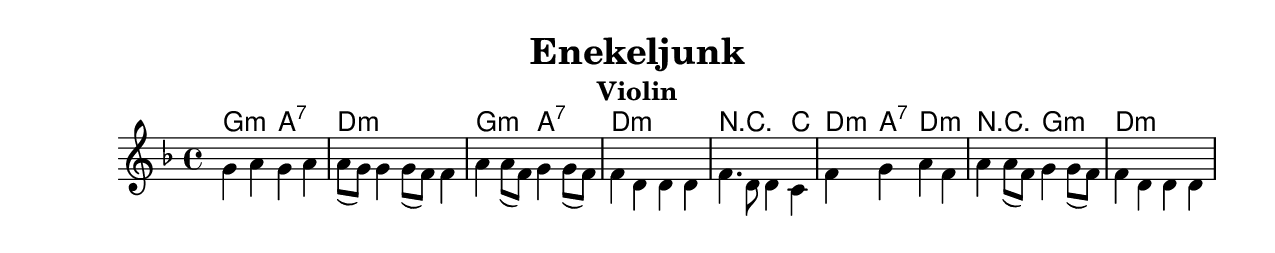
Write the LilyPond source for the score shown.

\version "2.24.0"
\language "english"
%\pointAndClickOff

\paper{
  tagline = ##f
  print-all-headers = ##t
  #(set-paper-size "letter")
}
date = #(strftime "%d-%m-%Y" (localtime (current-time)))

%%\markup{ \italic{ " Updated " \date  }  }

%\markup{ Got something to say? }

notes = \relative c'' {

  g4 a g a
  a8(g) g4 g8(f) f4
  a4 a8(f) g4 g8(f)
  f4 d d d
  f4. d8 d4 c
  f4 g a f
  a4 a8(f) g4 g8(f)
  f4 d d d
}

melody = {
  <<
    \clef treble
    \key d \minor
    \time 4/4
    % \transpose c c'\notes
    \\
    \notes
  >>
}
octave = \transpose c c' {
  \clef treble

  \key d \minor
  \time 4/4
  \melody
}
%************************Lyrics Block****************
%\addlyrics{ Doe a deer }

harmonies = \chordmode {
  g2:m
  a2:7
  d1:m
  g2:m
  a2:7
  d1:m
  r4*3
  c4
  d4:m
  a4:7
  d2:m
  r2
  g2:m
  d1:m

  %{Enekeljunk old chords
  g2:m a2:7 g2:m d2:m
  d2:m g2:m d1:m
  d2:m c2
  d4:m a4:7 d2:m d2:m g2:m d1:m
  %}

}

\score {
  <<
    \new ChordNames {
      \set chordChanges = ##f
      \harmonies
    }
    % \new Staff   \octave
    \new Staff  \melody
  >>
  \header{
    title= "Enekeljunk"
instrument= "Violin"
    subsubtitle=""
instrument= "Violin"
    arranger= ""
  }
  \midi{\tempo 4 = 120}
  \layout{indent = 1.0\cm}
}
